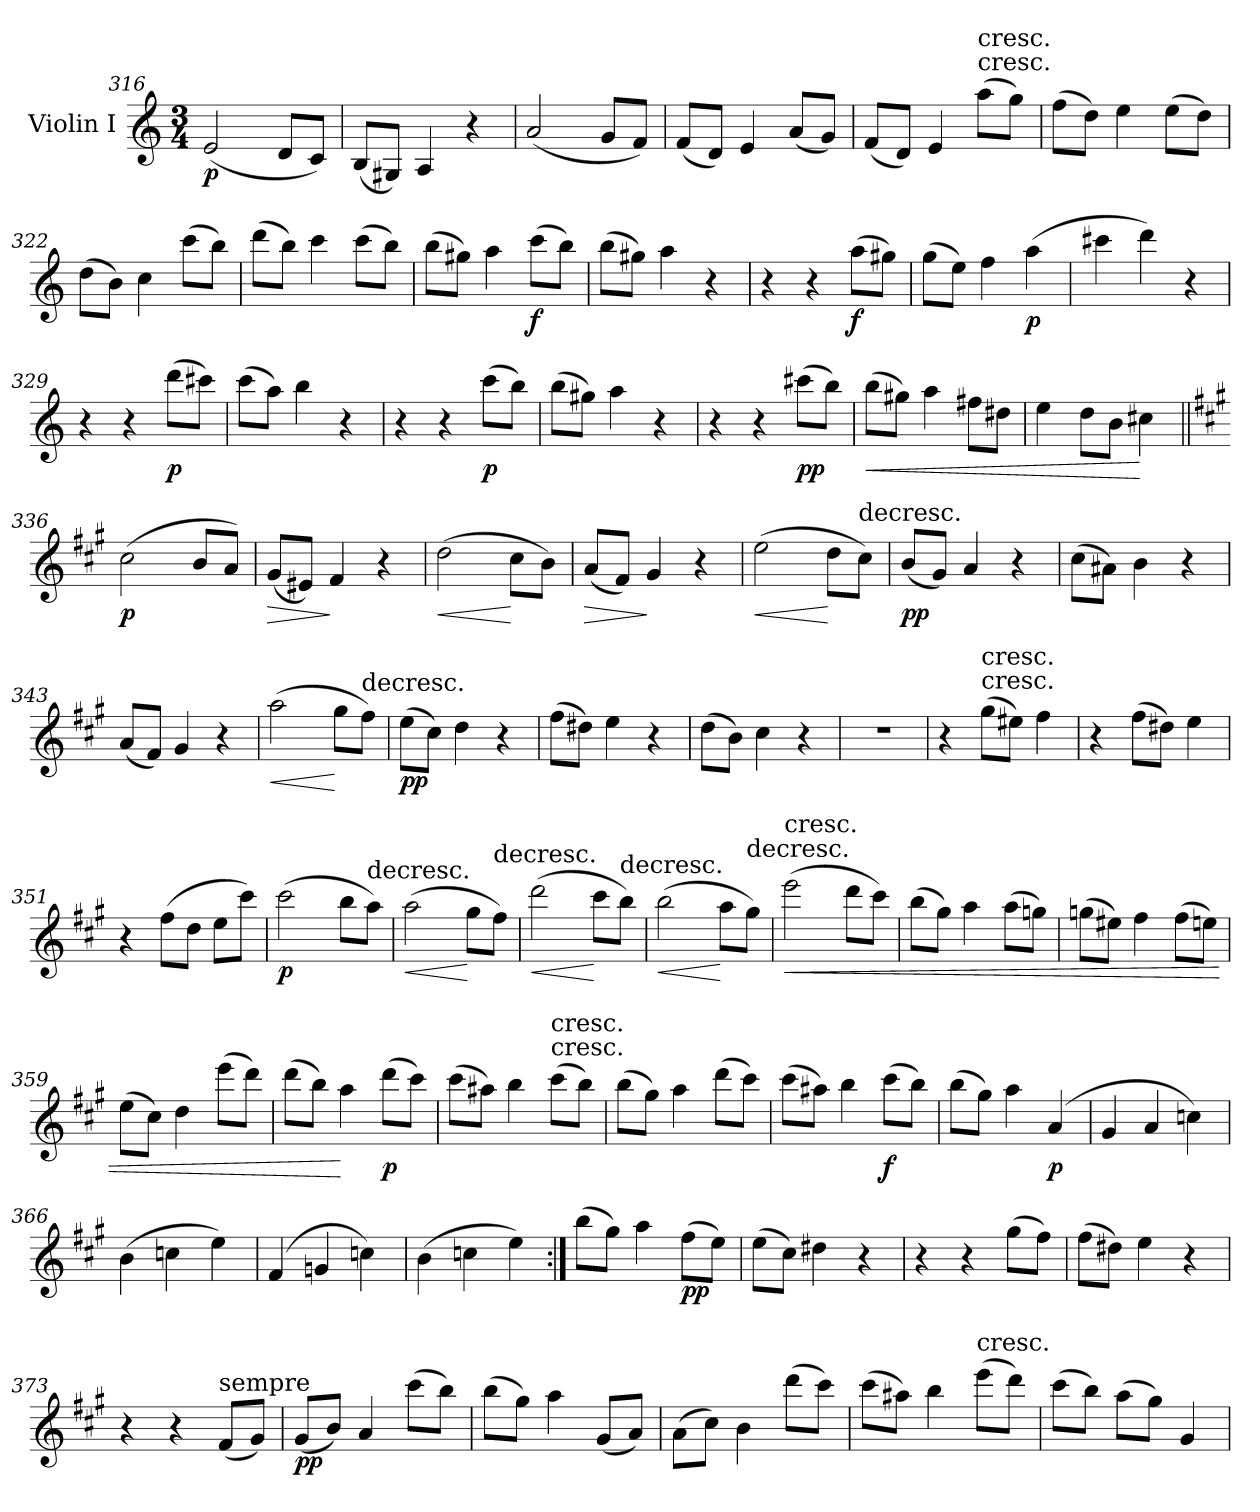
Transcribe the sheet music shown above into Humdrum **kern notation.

**kern	**dynam
*part1	*part1
*staff1	*staff1
*I"Violin I	*
*I'Vln	*
*clefG2	*
*k[]	*
*C:	*
*M3/4	*
=316	=316
(2e	p
8d/L	.
8c/J)	.
=317	=317
(8B/L	.
8G#X/J)	.
4A	.
4r	.
=318	=318
(2a	.
8g/L	.
8f/J)	.
=319	=319
(8f/L	.
8d/J)	.
4e	.
(8a/L	.
8g/J)	.
=320	=320
(8f/L	.
8d/J)	.
4e	.
!LO:TX:t=cresc.	!
!LO:TX:a:t=cresc.	!
(8aa\L	.
8gg\J)	.
=321	=321
(8ff\L	.
8dd\J)	.
4ee	.
(8ee\L	.
8dd\J)	.
=322	=322
(8dd\L	.
8b\J)	.
4cc	.
(8ccc\L	.
8bb\J)	.
=323	=323
(8ddd\L	.
8bb\J)	.
4ccc	.
(8ccc\L	.
8bb\J)	.
=324	=324
(8bb\L	.
8gg#X\J)	.
4aa	.
(8ccc\L	f
8bb\J)	.
=325	=325
(8bb\L	.
8gg#X\J)	.
4aa	.
4r	.
=326	=326
4r	.
4r	.
(8aa\L	f
8gg#X\J)	.
=327	=327
(8gg\L	.
8ee\J)	.
4ff	.
(4aa	p
=328	=328
4ccc#X	.
4ddd)	.
4r	.
=329	=329
4r	.
4r	.
(8ddd\L	p
8ccc#X\J)	.
=330	=330
(8ccc\L	.
8aa\J)	.
4bb	.
4r	.
=331	=331
4r	.
4r	.
(8ccc\L	p
8bb\J)	.
=332	=332
(8bb\L	.
8gg#X\J)	.
4aa	.
4r	.
=333	=333
4r	.
4r	.
(8ccc#X\L	pp
8bb\J)	.
=334	=334
!	!LO:HP:b
(8bb\L	<
8gg#X\J)	.
4aa	.
8ff#X\L	.
8dd#X\J	.
=335	=335
4ee	.
8dd\L	.
8b\J	.
4cc#X	[
=336||	=336||
*k[f#c#g#]	*
*A:	*
(2cc#	p
8b/L	.
8a/J)	.
=337	=337
!	!LO:HP:b
(8g#/L	>
8e#X/J)	.
4f#	]
4r	.
=338	=338
!	!LO:HP:b
(2dd	<
8cc#\L	[
8b\J)	.
=339	=339
!	!LO:HP:b
(8a/L	>
8f#/J)	.
4g#	]
4r	.
=340	=340
!	!LO:HP:b
(2ee	<
8dd\L	[
!LO:TX:t=decresc.	!
8cc#\J)	.
=341	=341
(8b/L	pp
8g#/J)	.
4a	.
4r	.
=342	=342
(8cc#\L	.
8a#X\J)	.
4b	.
4r	.
=343	=343
(8a/L	.
8f#/J)	.
4g#	.
4r	.
=344	=344
!	!LO:HP:b
(2aa	<
8gg#\L	[
!LO:TX:t=decresc.	!
8ff#\J)	.
=345	=345
(8ee\L	pp
8cc#\J)	.
4dd	.
4r	.
=346	=346
(8ff#\L	.
8dd#X\J)	.
4ee	.
4r	.
=347	=347
(8dd\L	.
8b\J)	.
4cc#	.
4r	.
=348	=348
2.r	.
=349	=349
4r	.
!LO:TX:t=cresc.	!
!LO:TX:a:t=cresc.	!
(8gg#\L	.
8ee#X\J)	.
4ff#	.
=350	=350
4r	.
(8ff#\L	.
8dd#X\J)	.
4ee	.
=351	=351
4r	.
(8ff#\L	.
8dd\J	.
8ee\L	.
8ccc#\J)	.
=352	=352
(2ccc#	p
8bb\L	.
!LO:TX:t=decresc.	!
8aa\J)	.
=353	=353
!	!LO:HP:b
(2aa	<
8gg#\L	[
!LO:TX:t=decresc.	!
8ff#\J)	.
=354	=354
!	!LO:HP:b
(2ddd	<
8ccc#\L	[
!LO:TX:t=decresc.	!
8bb\J)	.
=355	=355
!	!LO:HP:b
(2bb	<
8aa\L	[
!LO:TX:t=decresc.	!
8gg#\J)	.
=356	=356
!LO:TX:a:t=cresc.	!
!	!LO:HP:b
(2eee	<
8ddd\L	.
8ccc#\J)	.
=357	=357
(8bb\L	.
8gg#\J)	.
4aa	.
(8aa\L	.
8ggn\J)	.
=358	=358
(8ggn\L	.
8ee#X\J)	.
4ff#	.
(8ff#\L	.
8een\J)	.
=359	=359
(8ee\L	.
8cc#\J)	.
4dd	.
(8eee\L	.
8ddd\J)	.
=360	=360
(8ddd\L	.
8bb\J)	.
4aa	[
(8ddd\L	p
8ccc#\J)	.
=361	=361
(8ccc#\L	.
8aa#X\J)	.
4bb	.
!LO:TX:t=cresc.	!
!LO:TX:a:t=cresc.	!
(8ccc#\L	.
8bb\J)	.
=362	=362
(8bb\L	.
8gg#\J)	.
4aa	.
(8ddd\L	.
8ccc#\J)	.
=363	=363
(8ccc#\L	.
8aa#X\J)	.
4bb	.
(8ccc#\L	f
8bb\J)	.
=364	=364
(8bb\L	.
8gg#\J)	.
4aa	.
(4a	p
=365	=365
4g#	.
4a	.
4ccn)	.
=366	=366
(4b	.
4ccn	.
4ee)	.
=367	=367
(4f#	.
4gn	.
4ccn)	.
=368	=368
(4b	.
4ccn	.
4ee)	.
=369:|!	=369:|!
(8bb\L	.
8gg#\J)	.
4aa	.
(8ff#\L	pp
8ee\J)	.
=370	=370
(8ee\L	.
8cc#\J)	.
4dd#X	.
4r	.
=371	=371
4r	.
4r	.
(8gg#\L	.
8ff#\J)	.
=372	=372
(8ff#\L	.
8dd#X\J)	.
4ee	.
4r	.
=373	=373
4r	.
4r	.
!LO:TX:a:t=sempre	!
(8f#/L	.
8g#/J)	.
=374	=374
(8g#/L	pp
8b/J)	.
4a	.
(8ccc#\L	.
8bb\J)	.
=375	=375
(8bb\L	.
8gg#\J)	.
4aa	.
(8g#/L	.
8a/J)	.
=376	=376
(8a\L	.
8cc#\J)	.
4b	.
(8ddd\L	.
8ccc#\J)	.
=377	=377
(8ccc#\L	.
8aa#X\J)	.
4bb	.
!LO:TX:a:t=cresc.	!
(8eee\L	.
8ddd\J)	.
=378	=378
(8ccc#\L	.
8bb\J)	.
(8aa\L	.
8gg#\J)	.
4g#	.
=	=
*-	*-
